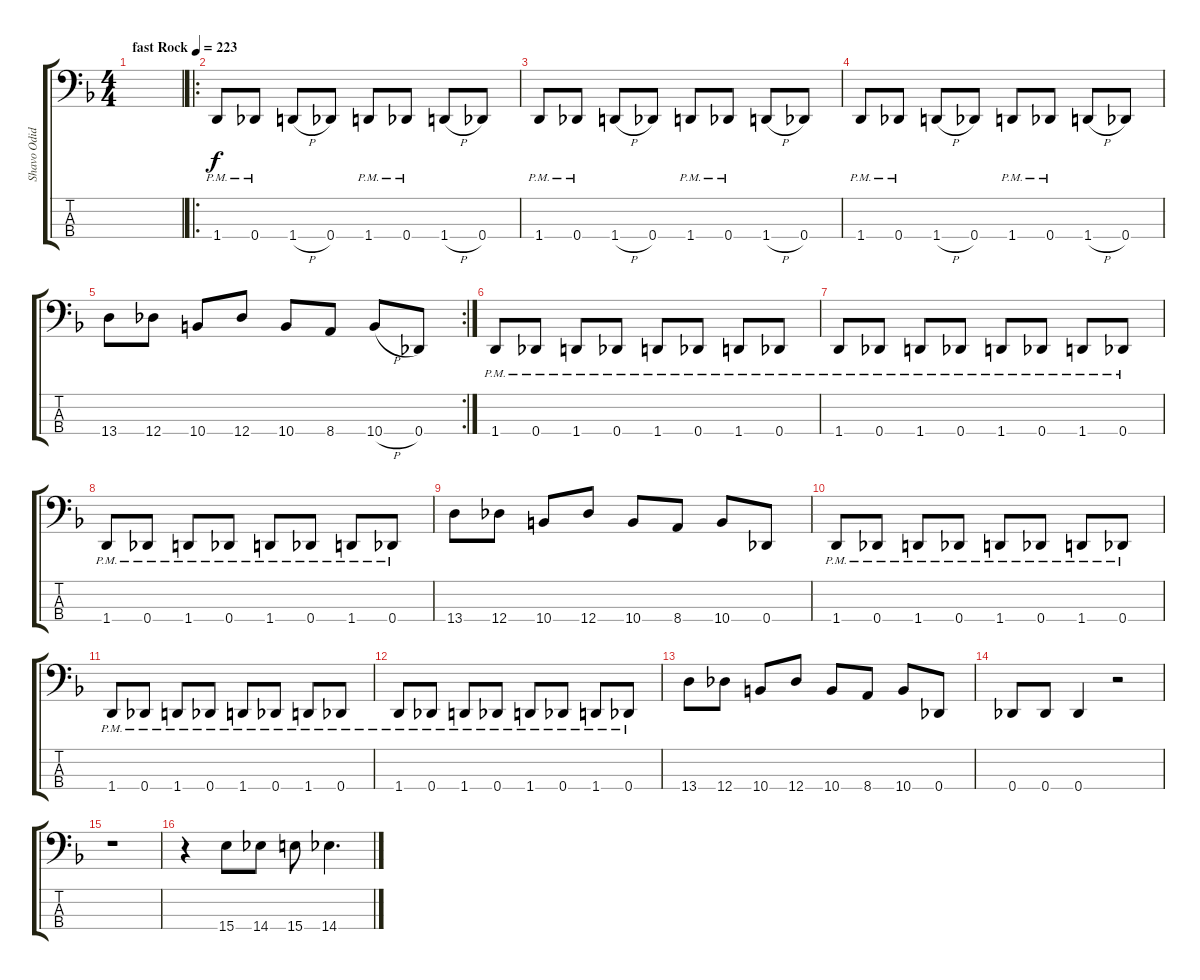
\track ("Shavo Odidjian (Bass)" "Shavo Odid") {instrument electricbassfinger}
\staff {score tabs}
\tuning (Gb2 Db2 Ab1 Db1) {hide}
\ts (4 4)
\tempo (223 "fast Rock")
\clef f4
\ks f
|
\ro
1.4{pm}.8 0.4{pm}.8 1.4{h}.8 0.4.8 1.4{pm}.8 0.4{pm}.8 1.4{h}.8 0.4.8 |
1.4{pm}.8 0.4{pm}.8 1.4{h}.8 0.4.8 1.4{pm}.8 0.4{pm}.8 1.4{h}.8 0.4.8 |
1.4{pm}.8 0.4{pm}.8 1.4{h}.8 0.4.8 1.4{pm}.8 0.4{pm}.8 1.4{h}.8 0.4.8 |
\rc 2
13.4.8 12.4.8 10.4.8 12.4.8 10.4.8 8.4.8 10.4{h}.8 0.4.8 |
1.4{pm}.8 0.4{pm}.8 1.4{pm}.8 0.4{pm}.8 1.4{pm}.8 0.4{pm}.8 1.4{pm}.8 0.4{pm}.8 |
1.4{pm}.8 0.4{pm}.8 1.4{pm}.8 0.4{pm}.8 1.4{pm}.8 0.4{pm}.8 1.4{pm}.8 0.4{pm}.8 |
1.4{pm}.8 0.4{pm}.8 1.4{pm}.8 0.4{pm}.8 1.4{pm}.8 0.4{pm}.8 1.4{pm}.8 0.4{pm}.8 |
13.4.8 12.4.8 10.4.8 12.4.8 10.4.8 8.4.8 10.4.8 0.4.8 |
1.4{pm}.8 0.4{pm}.8 1.4{pm}.8 0.4{pm}.8 1.4{pm}.8 0.4{pm}.8 1.4{pm}.8 0.4{pm}.8 |
1.4{pm}.8 0.4{pm}.8 1.4{pm}.8 0.4{pm}.8 1.4{pm}.8 0.4{pm}.8 1.4{pm}.8 0.4{pm}.8 |
1.4{pm}.8 0.4{pm}.8 1.4{pm}.8 0.4{pm}.8 1.4{pm}.8 0.4{pm}.8 1.4{pm}.8 0.4{pm}.8 |
13.4.8 12.4.8 10.4.8 12.4.8 10.4.8 8.4.8 10.4.8 0.4.8 |
0.4.8 0.4.8 0.4.4 r.2 |
r.1 |
r.4 15.4.8 14.4.8 15.4.8 14.4.4{d}
